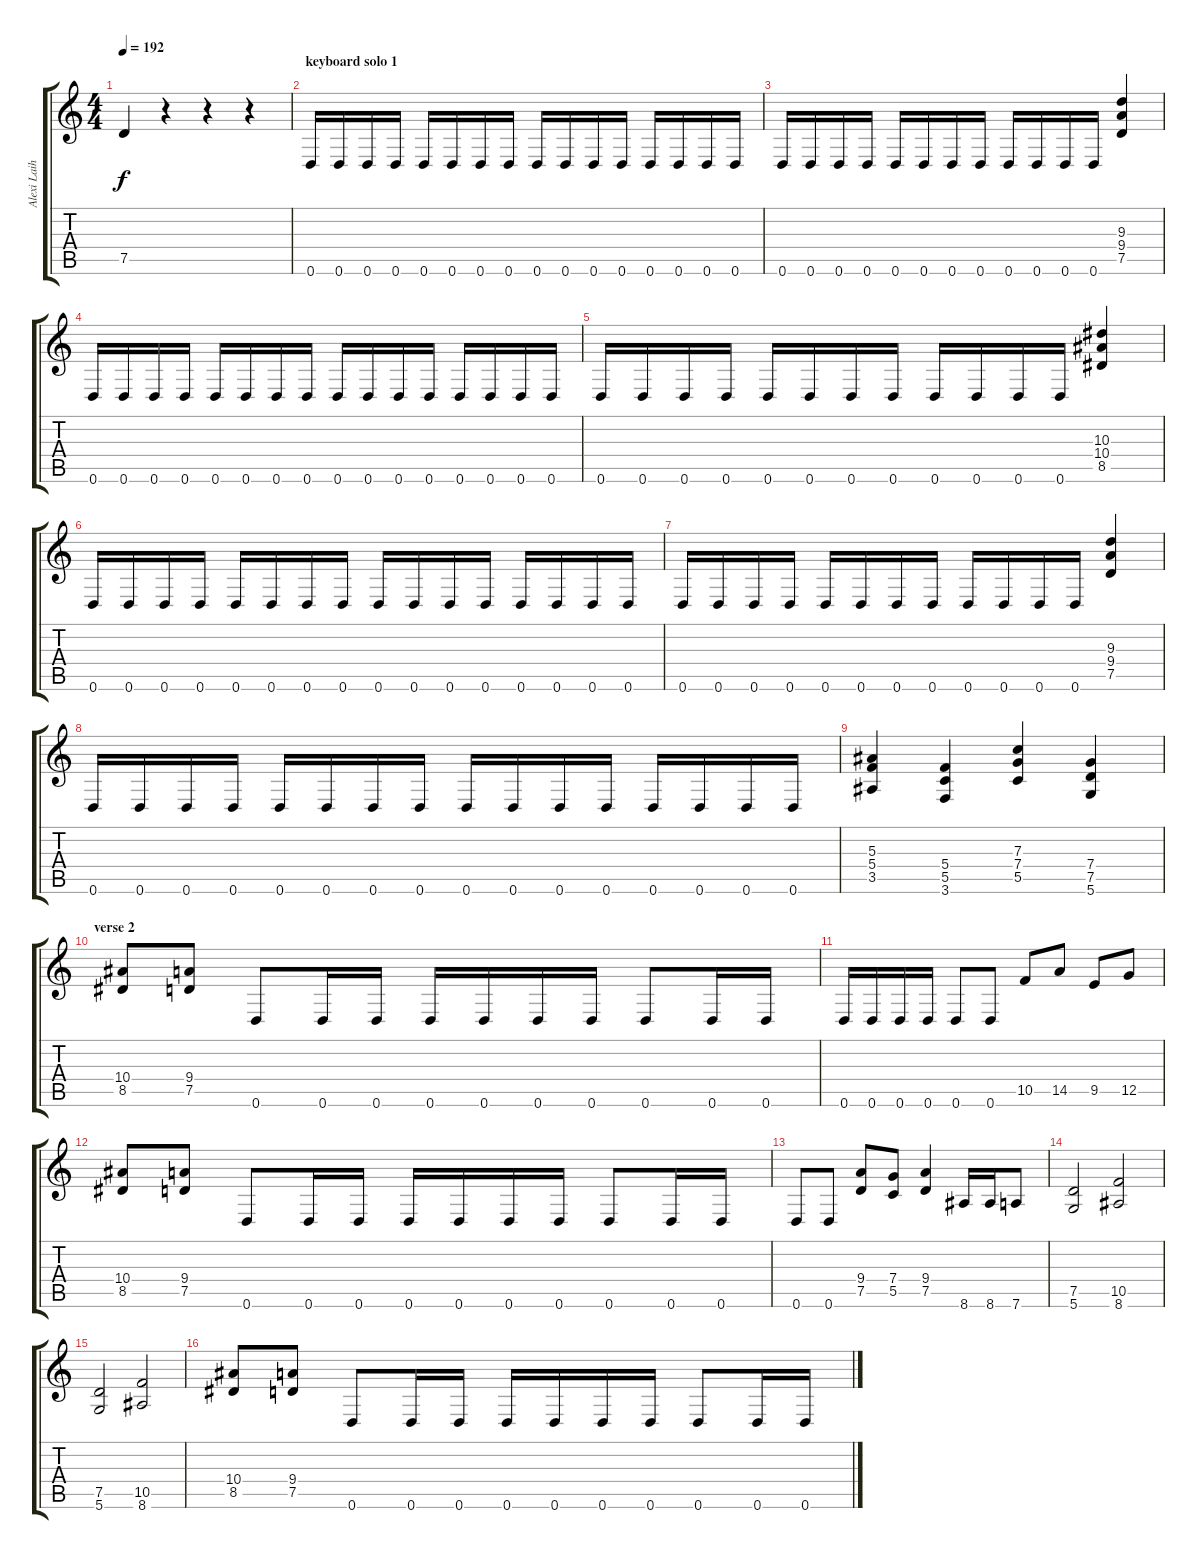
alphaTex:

\track ("Alexi Laiho" "Alexi Laih") {instrument distortionguitar}
\staff {score tabs}
\tuning (D4 A3 F3 C3 G2 D2) {hide}
\ts (4 4)
\tempo 192
\clef g2
\ks c
7.5.4{dy f} r.4 r.4 r.4 |
\section ("" "keyboard solo 1")
0.6.16 0.6.16 0.6.16 0.6.16 0.6.16 0.6.16 0.6.16 0.6.16 0.6.16 0.6.16 0.6.16 0.6.16 0.6.16 0.6.16 0.6.16 0.6.16 |
0.6.16 0.6.16 0.6.16 0.6.16 0.6.16 0.6.16 0.6.16 0.6.16 0.6.16 0.6.16 0.6.16 0.6.16 (9.3 9.4 7.5).4 |
0.6.16 0.6.16 0.6.16 0.6.16 0.6.16 0.6.16 0.6.16 0.6.16 0.6.16 0.6.16 0.6.16 0.6.16 0.6.16 0.6.16 0.6.16 0.6.16 |
0.6.16 0.6.16 0.6.16 0.6.16 0.6.16 0.6.16 0.6.16 0.6.16 0.6.16 0.6.16 0.6.16 0.6.16 (10.3 10.4 8.5).4 |
0.6.16 0.6.16 0.6.16 0.6.16 0.6.16 0.6.16 0.6.16 0.6.16 0.6.16 0.6.16 0.6.16 0.6.16 0.6.16 0.6.16 0.6.16 0.6.16 |
0.6.16 0.6.16 0.6.16 0.6.16 0.6.16 0.6.16 0.6.16 0.6.16 0.6.16 0.6.16 0.6.16 0.6.16 (9.3 9.4 7.5).4 |
0.6.16 0.6.16 0.6.16 0.6.16 0.6.16 0.6.16 0.6.16 0.6.16 0.6.16 0.6.16 0.6.16 0.6.16 0.6.16 0.6.16 0.6.16 0.6.16 |
(5.3 5.4 3.5).4 (5.4 5.5 3.6).4 (7.3 7.4 5.5).4 (7.4 7.5 5.6).4 |
\section ("" "verse 2")
(10.4 8.5).8 (9.4 7.5).8 0.6.8 0.6.16 0.6.16 0.6.16 0.6.16 0.6.16 0.6.16 0.6.8 0.6.16 0.6.16 |
0.6.16 0.6.16 0.6.16 0.6.16 0.6.8 0.6.8 10.5.8 14.5.8 9.5.8 12.5.8 |
(10.4 8.5).8 (9.4 7.5).8 0.6.8 0.6.16 0.6.16 0.6.16 0.6.16 0.6.16 0.6.16 0.6.8 0.6.16 0.6.16 |
0.6.8 0.6.8 (9.4 7.5).8 (7.4 5.5).8 (9.4 7.5).4 8.6.16 8.6.16 7.6.8 |
(7.5 5.6).2 (10.5 8.6).2 |
(7.5 5.6).2 (10.5 8.6).2 |
(10.4 8.5).8 (9.4 7.5).8 0.6.8 0.6.16 0.6.16 0.6.16 0.6.16 0.6.16 0.6.16 0.6.8 0.6.16 0.6.16
